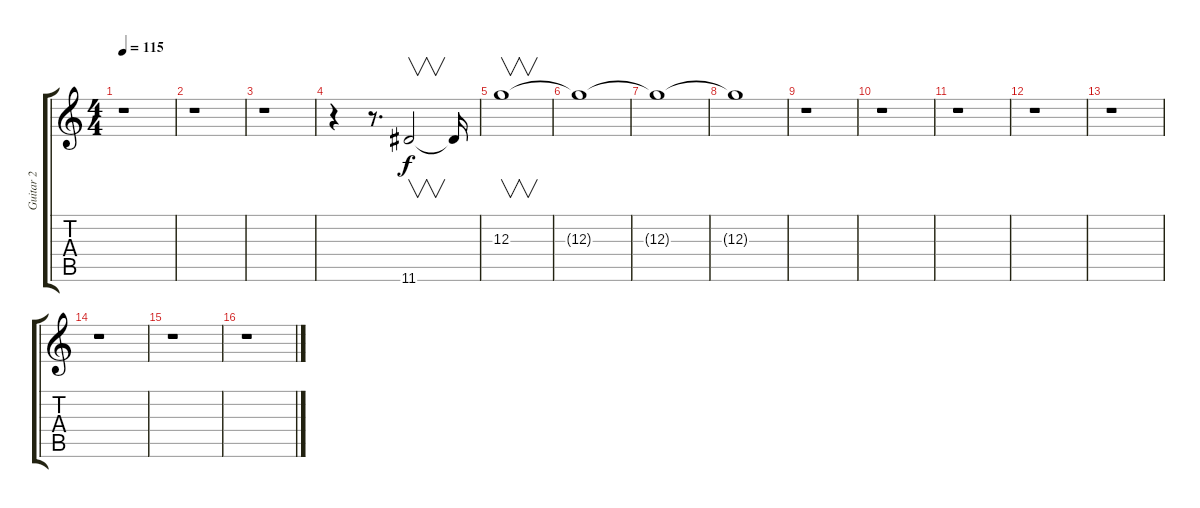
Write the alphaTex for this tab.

\track ("Guitar 2" "Guitar 2") {instrument overdrivenguitar}
\staff {score tabs}
\tuning (E4 B3 G3 D3 A2 E2) {hide}
\ts (4 4)
\tempo 115
\clef g2
\ks c
r.1{dy f instrument overdrivenguitar} |
r.1 |
r.1 |
r.4 r.8{d} 11.6.2{v} 11.6{t}.16 |
12.3.1{v volume 16} |
12.3{t}.1 |
12.3{t}.1{volume 5} |
12.3{t}.1 |
r.1 |
r.1 |
r.1 |
r.1 |
r.1 |
r.1 |
r.1 |
r.1
